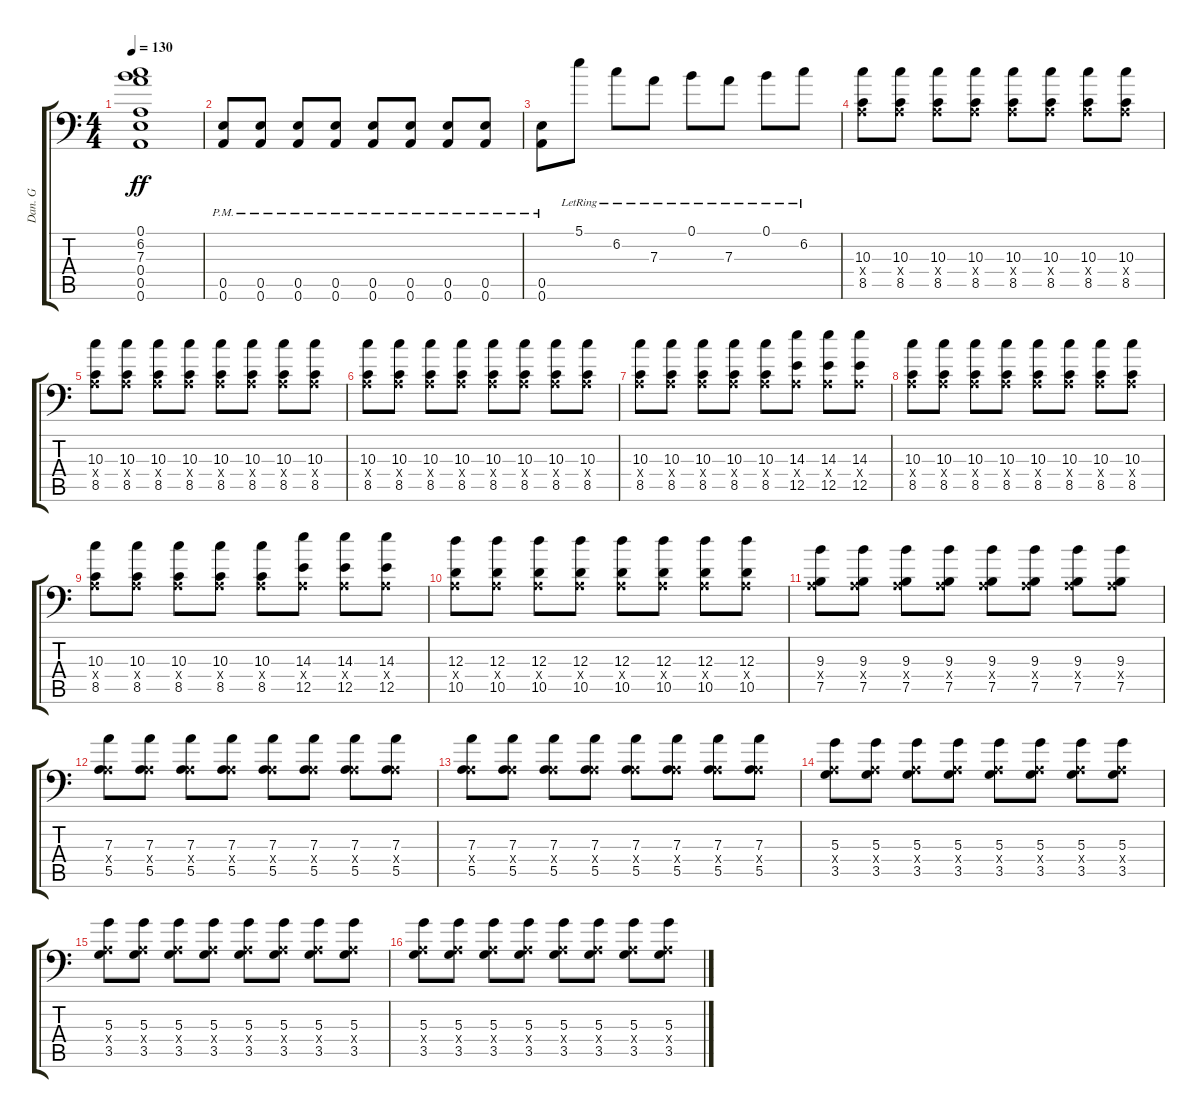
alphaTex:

\track ("Dan. G" "Dan. G") {instrument distortionguitar}
\staff {score tabs}
\tuning (B3 Gb3 D3 A2 E2 A1) {hide}
\ts (4 4)
\tempo 130
\clef f4
\ks c
(0.1{t} 6.2{t} 7.3{t} 0.4{t} 0.5{t} 0.6{t}).1{dy ff} |
(0.5{pm} 0.6{pm}).8 (0.5{pm} 0.6{pm}).8 (0.5{pm} 0.6{pm}).8 (0.5{pm} 0.6{pm}).8 (0.5{pm} 0.6{pm}).8 (0.5{pm} 0.6{pm}).8 (0.5{pm} 0.6{pm}).8 (0.5{pm} 0.6{pm}).8 |
(0.5{pm} 0.6{pm}).8 5.1{lr}.8 6.2{lr}.8 7.3{lr}.8 0.1{lr}.8 7.3{lr}.8 0.1{lr}.8 6.2{lr}.8 |
(10.3 0.4{x} 8.5).8 (10.3 0.4{x} 8.5).8 (10.3 0.4{x} 8.5).8 (10.3 0.4{x} 8.5).8 (10.3 0.4{x} 8.5).8 (10.3 0.4{x} 8.5).8 (10.3 0.4{x} 8.5).8 (10.3 0.4{x} 8.5).8 |
(10.3 0.4{x} 8.5).8 (10.3 0.4{x} 8.5).8 (10.3 0.4{x} 8.5).8 (10.3 0.4{x} 8.5).8 (10.3 0.4{x} 8.5).8 (10.3 0.4{x} 8.5).8 (10.3 0.4{x} 8.5).8 (10.3 0.4{x} 8.5).8 |
(10.3 0.4{x} 8.5).8 (10.3 0.4{x} 8.5).8 (10.3 0.4{x} 8.5).8 (10.3 0.4{x} 8.5).8 (10.3 0.4{x} 8.5).8 (10.3 0.4{x} 8.5).8 (10.3 0.4{x} 8.5).8 (10.3 0.4{x} 8.5).8 |
(10.3 0.4{x} 8.5).8 (10.3 0.4{x} 8.5).8 (10.3 0.4{x} 8.5).8 (10.3 0.4{x} 8.5).8 (10.3 0.4{x} 8.5).8 (14.3 0.4{x} 12.5).8 (14.3 0.4{x} 12.5).8 (14.3 0.4{x} 12.5).8 |
(10.3 0.4{x} 8.5).8 (10.3 0.4{x} 8.5).8 (10.3 0.4{x} 8.5).8 (10.3 0.4{x} 8.5).8 (10.3 0.4{x} 8.5).8 (10.3 0.4{x} 8.5).8 (10.3 0.4{x} 8.5).8 (10.3 0.4{x} 8.5).8 |
(10.3 0.4{x} 8.5).8 (10.3 0.4{x} 8.5).8 (10.3 0.4{x} 8.5).8 (10.3 0.4{x} 8.5).8 (10.3 0.4{x} 8.5).8 (14.3 0.4{x} 12.5).8 (14.3 0.4{x} 12.5).8 (14.3 0.4{x} 12.5).8 |
(12.3 0.4{x} 10.5).8 (12.3 0.4{x} 10.5).8 (12.3 0.4{x} 10.5).8 (12.3 0.4{x} 10.5).8 (12.3 0.4{x} 10.5).8 (12.3 0.4{x} 10.5).8 (12.3 0.4{x} 10.5).8 (12.3 0.4{x} 10.5).8 |
(9.3 0.4{x} 7.5).8 (9.3 0.4{x} 7.5).8 (9.3 0.4{x} 7.5).8 (9.3 0.4{x} 7.5).8 (9.3 0.4{x} 7.5).8 (9.3 0.4{x} 7.5).8 (9.3 0.4{x} 7.5).8 (9.3 0.4{x} 7.5).8 |
(7.3 0.4{x} 5.5).8 (7.3 0.4{x} 5.5).8 (7.3 0.4{x} 5.5).8 (7.3 0.4{x} 5.5).8 (7.3 0.4{x} 5.5).8 (7.3 0.4{x} 5.5).8 (7.3 0.4{x} 5.5).8 (7.3 0.4{x} 5.5).8 |
(7.3 0.4{x} 5.5).8 (7.3 0.4{x} 5.5).8 (7.3 0.4{x} 5.5).8 (7.3 0.4{x} 5.5).8 (7.3 0.4{x} 5.5).8 (7.3 0.4{x} 5.5).8 (7.3 0.4{x} 5.5).8 (7.3 0.4{x} 5.5).8 |
(5.3 0.4{x} 3.5).8 (5.3 0.4{x} 3.5).8 (5.3 0.4{x} 3.5).8 (5.3 0.4{x} 3.5).8 (5.3 0.4{x} 3.5).8 (5.3 0.4{x} 3.5).8 (5.3 0.4{x} 3.5).8 (5.3 0.4{x} 3.5).8 |
(5.3 0.4{x} 3.5).8 (5.3 0.4{x} 3.5).8 (5.3 0.4{x} 3.5).8 (5.3 0.4{x} 3.5).8 (5.3 0.4{x} 3.5).8 (5.3 0.4{x} 3.5).8 (5.3 0.4{x} 3.5).8 (5.3 0.4{x} 3.5).8 |
(5.3 0.4{x} 3.5).8 (5.3 0.4{x} 3.5).8 (5.3 0.4{x} 3.5).8 (5.3 0.4{x} 3.5).8 (5.3 0.4{x} 3.5).8 (5.3 0.4{x} 3.5).8 (5.3 0.4{x} 3.5).8 (5.3 0.4{x} 3.5).8
